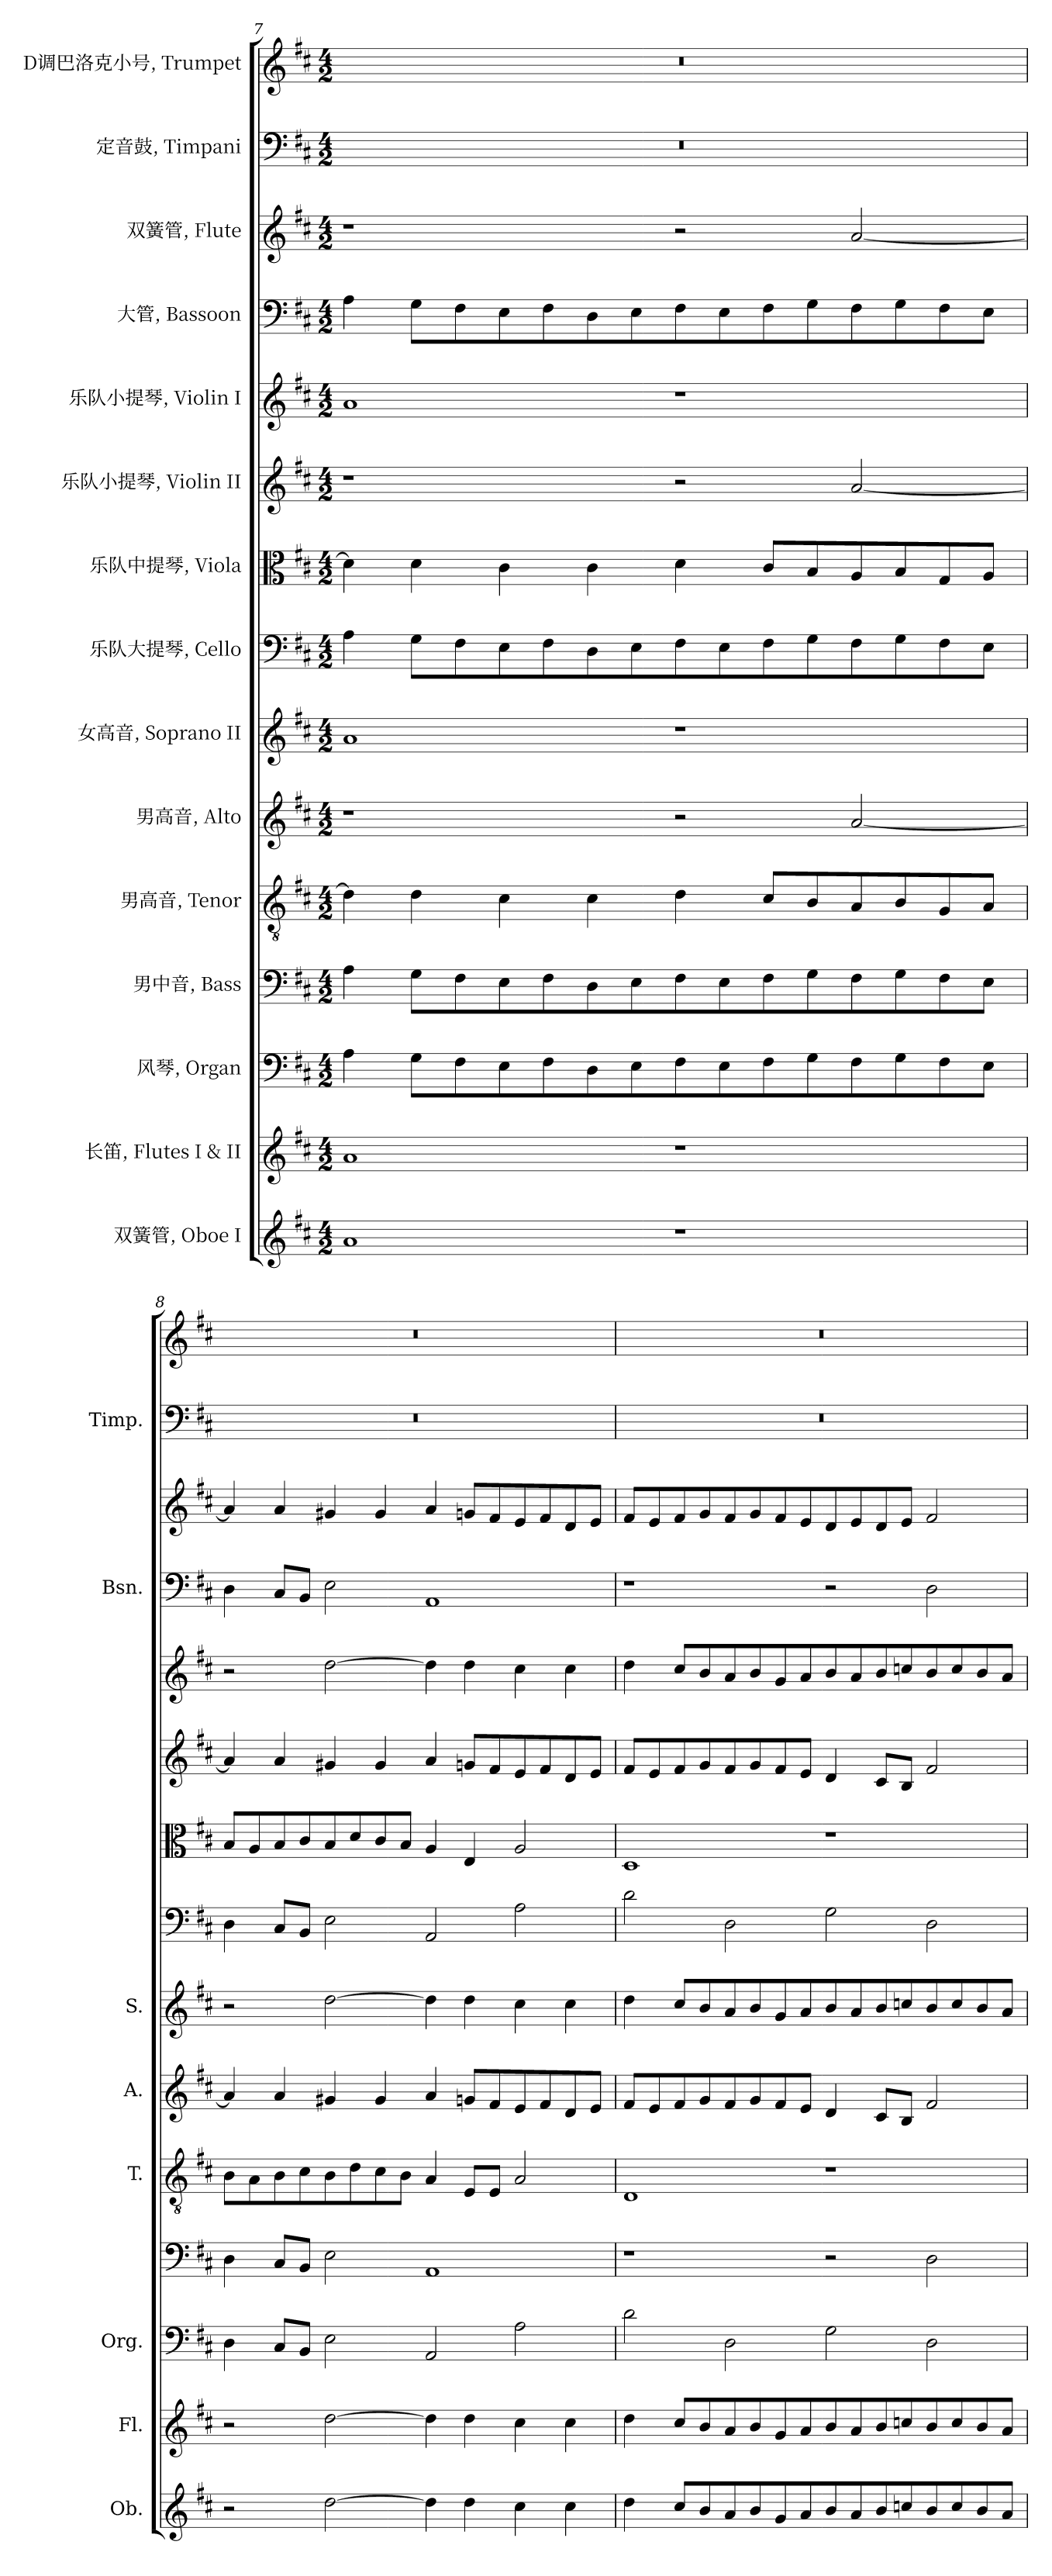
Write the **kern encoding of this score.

**kern	**kern	**kern	**kern	**kern	**kern	**kern	**kern	**kern	**kern	**kern	**kern	**kern	**kern	**kern
*part15	*part14	*part13	*part12	*part11	*part10	*part9	*part8	*part7	*part6	*part5	*part4	*part3	*part2	*part1
*staff15	*staff14	*staff13	*staff12	*staff11	*staff10	*staff9	*staff8	*staff7	*staff6	*staff5	*staff4	*staff3	*staff2	*staff1
*I"双簧管, Oboe I	*I"长笛, Flutes I &amp; II	*I"风琴, Organ	*I"男中音, Bass	*I"男高音, Tenor	*I"男高音, Alto	*I"女高音, Soprano II	*I"乐队大提琴, Cello	*I"乐队中提琴, Viola	*I"乐队小提琴, Violin II	*I"乐队小提琴, Violin I	*I"大管, Bassoon	*I"双簧管, Flute	*I"定音鼓, Timpani	*I"D调巴洛克小号, Trumpet
*I'Ob.	*I'Fl.	*I'Org.	*	*I'T.	*I'A.	*I'S.	*	*	*	*	*I'Bsn.	*	*I'Timp.	*
*clefG2	*clefG2	*clefF4	*clefF4	*clefGv2	*clefG2	*clefG2	*clefF4	*clefC3	*clefG2	*clefG2	*clefF4	*clefG2	*clefF4	*clefG2
*	*	*	*	*	*	*	*	*	*	*	*	*	*	*ITrd-1c-2
*k[f#c#]	*k[f#c#]	*k[f#c#]	*k[f#c#]	*k[f#c#]	*k[f#c#]	*k[f#c#]	*k[f#c#]	*k[f#c#]	*k[f#c#]	*k[f#c#]	*k[f#c#]	*k[f#c#]	*k[f#c#]	*k[f#c#g#d#]
*M4/2	*M4/2	*M4/2	*M4/2	*M4/2	*M4/2	*M4/2	*M4/2	*M4/2	*M4/2	*M4/2	*M4/2	*M4/2	*M4/2	*M4/2
=7	=7	=7	=7	=7	=7	=7	=7	=7	=7	=7	=7	=7	=7	=7
1a	1a	4A\	4A\	4d\]	1r	1a	4A\	4d\]	1r	1a	4A\	1r	0r	0r
.	.	8G\L	8G\L	4d\	.	.	8G\L	4d\	.	.	8G\L	.	.	.
.	.	8F#\	8F#\	.	.	.	8F#\	.	.	.	8F#\	.	.	.
.	.	8E\	8E\	4c#\	.	.	8E\	4c#\	.	.	8E\	.	.	.
.	.	8F#\	8F#\	.	.	.	8F#\	.	.	.	8F#\	.	.	.
.	.	8D\	8D\	4c#\	.	.	8D\	4c#\	.	.	8D\	.	.	.
.	.	8E\	8E\	.	.	.	8E\	.	.	.	8E\	.	.	.
1r	1r	8F#\	8F#\	4d\	2r	1r	8F#\	4d\	2r	1r	8F#\	2r	.	.
.	.	8E\	8E\	.	.	.	8E\	.	.	.	8E\	.	.	.
.	.	8F#\	8F#\	8c#/L	.	.	8F#\	8c#/L	.	.	8F#\	.	.	.
.	.	8G\	8G\	8B/	.	.	8G\	8B/	.	.	8G\	.	.	.
.	.	8F#\	8F#\	8A/	[2a/	.	8F#\	8A/	[2a/	.	8F#\	[2a/	.	.
.	.	8G\	8G\	8B/	.	.	8G\	8B/	.	.	8G\	.	.	.
.	.	8F#\	8F#\	8G/	.	.	8F#\	8G/	.	.	8F#\	.	.	.
.	.	8E\J	8E\J	8A/J	.	.	8E\J	8A/J	.	.	8E\J	.	.	.
=8	=8	=8	=8	=8	=8	=8	=8	=8	=8	=8	=8	=8	=8	=8
2r	2r	4D\	4D\	8B\L	4a/]	2r	4D\	8B/L	4a/]	2r	4D\	4a/]	0r	0r
.	.	.	.	8A\	.	.	.	8A/	.	.	.	.	.	.
.	.	8C#/L	8C#/L	8B\	4a/	.	8C#/L	8B/	4a/	.	8C#/L	4a/	.	.
.	.	8BB/J	8BB/J	8c#\	.	.	8BB/J	8c#/	.	.	8BB/J	.	.	.
[2dd\	[2dd\	2E\	2E\	8B\	4g#X/	[2dd\	2E\	8B/	4g#X/	[2dd\	2E\	4g#X/	.	.
.	.	.	.	8d\	.	.	.	8d/	.	.	.	.	.	.
.	.	.	.	8c#\	4g#/	.	.	8c#/	4g#/	.	.	4g#/	.	.
.	.	.	.	8B\J	.	.	.	8B/J	.	.	.	.	.	.
4dd\]	4dd\]	2AA/	1AA	4A/	4a/	4dd\]	2AA/	4A/	4a/	4dd\]	1AA	4a/	.	.
4dd\	4dd\	.	.	8E/L	8gn/L	4dd\	.	4E/	8gn/L	4dd\	.	8gn/L	.	.
.	.	.	.	8E/J	8f#/	.	.	.	8f#/	.	.	8f#/	.	.
4cc#\	4cc#\	2A\	.	2A/	8e/	4cc#\	2A\	2A/	8e/	4cc#\	.	8e/	.	.
.	.	.	.	.	8f#/	.	.	.	8f#/	.	.	8f#/	.	.
4cc#\	4cc#\	.	.	.	8d/	4cc#\	.	.	8d/	4cc#\	.	8d/	.	.
.	.	.	.	.	8e/J	.	.	.	8e/J	.	.	8e/J	.	.
!!LO:PB:g=z
=9	=9	=9	=9	=9	=9	=9	=9	=9	=9	=9	=9	=9	=9	=9
4dd\	4dd\	2d\	1r	1D	8f#/L	4dd\	2d\	1D	8f#/L	4dd\	1r	8f#/L	0r	0r
.	.	.	.	.	8e/	.	.	.	8e/	.	.	8e/	.	.
8cc#/L	8cc#/L	.	.	.	8f#/	8cc#/L	.	.	8f#/	8cc#/L	.	8f#/	.	.
8b/	8b/	.	.	.	8g/	8b/	.	.	8g/	8b/	.	8g/	.	.
8a/	8a/	2D\	.	.	8f#/	8a/	2D\	.	8f#/	8a/	.	8f#/	.	.
8b/	8b/	.	.	.	8g/	8b/	.	.	8g/	8b/	.	8g/	.	.
8g/	8g/	.	.	.	8f#/	8g/	.	.	8f#/	8g/	.	8f#/	.	.
8a/	8a/	.	.	.	8e/J	8a/	.	.	8e/J	8a/	.	8e/	.	.
8b/	8b/	2G\	2r	1r	4d/	8b/	2G\	1r	4d/	8b/	2r	8d/	.	.
8a/	8a/	.	.	.	.	8a/	.	.	.	8a/	.	8e/	.	.
8b/	8b/	.	.	.	8c#/L	8b/	.	.	8c#/L	8b/	.	8d/	.	.
8ccn/	8ccn/	.	.	.	8B/J	8ccn/	.	.	8B/J	8ccn/	.	8e/J	.	.
8b/	8b/	2D\	2D\	.	2f#/	8b/	2D\	.	2f#/	8b/	2D\	2f#/	.	.
8cc/	8cc/	.	.	.	.	8cc/	.	.	.	8cc/	.	.	.	.
8b/	8b/	.	.	.	.	8b/	.	.	.	8b/	.	.	.	.
8a/J	8a/J	.	.	.	.	8a/J	.	.	.	8a/J	.	.	.	.
=	=	=	=	=	=	=	=	=	=	=	=	=	=	=
*-	*-	*-	*-	*-	*-	*-	*-	*-	*-	*-	*-	*-	*-	*-
